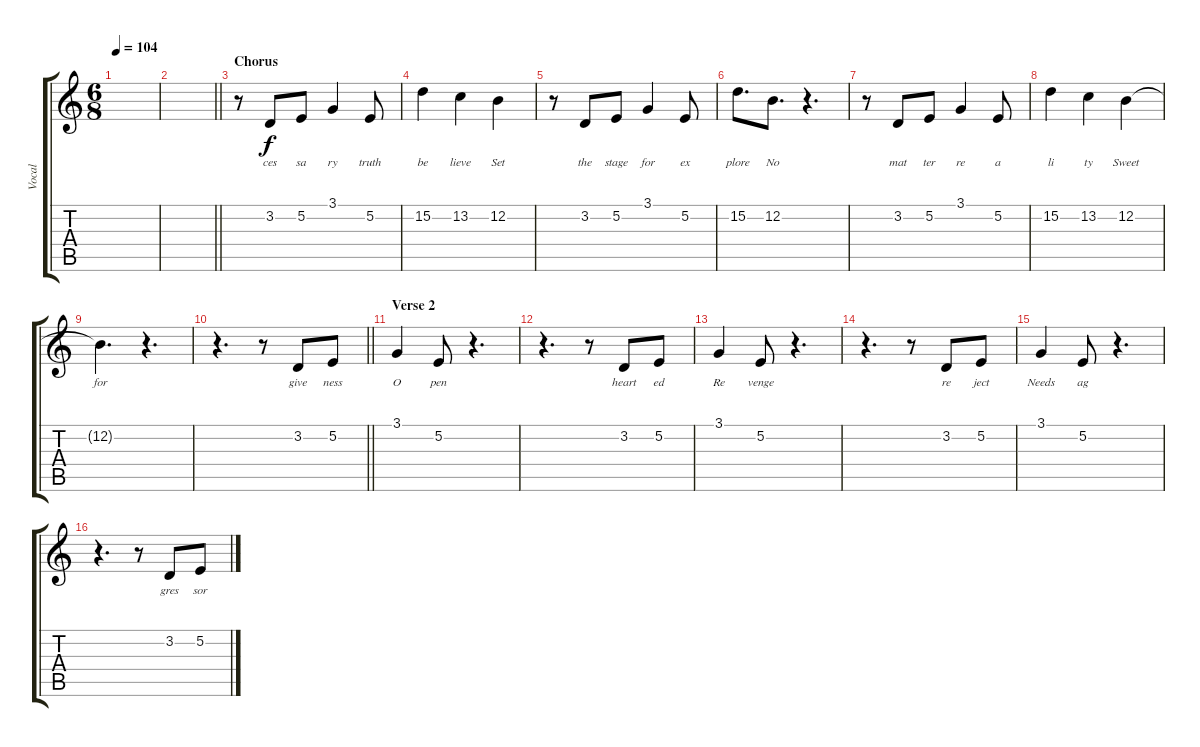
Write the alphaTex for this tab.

\track ("Vocal" "Vocal") {instrument acousticgrandpiano}
\staff {score tabs}
\tuning (E4 B3 G3 D3 A2 E2) {hide}
\ts (6 8)
\tempo 104
\clef g2
\ks c
|
\barLineRight lightlight
|
\section ("" "Chorus")
r.8 3.2.8{lyrics (0 "ces") lyrics (1 "") lyrics (2 "") lyrics (3 "") lyrics (4 "")} 5.2.8{lyrics (0 "sa") lyrics (1 "") lyrics (2 "") lyrics (3 "") lyrics (4 "")} 3.1.4{lyrics (0 "ry") lyrics (1 "") lyrics (2 "") lyrics (3 "") lyrics (4 "")} 5.2.8{lyrics (0 "truth") lyrics (1 "") lyrics (2 "") lyrics (3 "") lyrics (4 "")} |
15.2.4{lyrics (0 "be") lyrics (1 "") lyrics (2 "") lyrics (3 "") lyrics (4 "")} 13.2.4{lyrics (0 "lieve") lyrics (1 "") lyrics (2 "") lyrics (3 "") lyrics (4 "")} 12.2.4{lyrics (0 "Set") lyrics (1 "") lyrics (2 "") lyrics (3 "") lyrics (4 "")} |
r.8 3.2.8{lyrics (0 "the") lyrics (1 "") lyrics (2 "") lyrics (3 "") lyrics (4 "")} 5.2.8{lyrics (0 "stage") lyrics (1 "") lyrics (2 "") lyrics (3 "") lyrics (4 "")} 3.1.4{lyrics (0 "for") lyrics (1 "") lyrics (2 "") lyrics (3 "") lyrics (4 "")} 5.2.8{lyrics (0 "ex") lyrics (1 "") lyrics (2 "") lyrics (3 "") lyrics (4 "")} |
15.2.8{d lyrics (0 "plore") lyrics (1 "") lyrics (2 "") lyrics (3 "") lyrics (4 "")} 12.2.8{d lyrics (0 "No") lyrics (1 "") lyrics (2 "") lyrics (3 "") lyrics (4 "")} r.4{d} |
r.8 3.2.8{lyrics (0 "mat") lyrics (1 "") lyrics (2 "") lyrics (3 "") lyrics (4 "")} 5.2.8{lyrics (0 "ter") lyrics (1 "") lyrics (2 "") lyrics (3 "") lyrics (4 "")} 3.1.4{lyrics (0 "re") lyrics (1 "") lyrics (2 "") lyrics (3 "") lyrics (4 "")} 5.2.8{lyrics (0 "a") lyrics (1 "") lyrics (2 "") lyrics (3 "") lyrics (4 "")} |
15.2.4{lyrics (0 "li") lyrics (1 "") lyrics (2 "") lyrics (3 "") lyrics (4 "")} 13.2.4{lyrics (0 "ty") lyrics (1 "") lyrics (2 "") lyrics (3 "") lyrics (4 "")} 12.2.4{lyrics (0 "Sweet") lyrics (1 "") lyrics (2 "") lyrics (3 "") lyrics (4 "")} |
12.2{t}.4{d lyrics (0 "for") lyrics (1 "") lyrics (2 "") lyrics (3 "") lyrics (4 "")} r.4{d} |
\barLineRight lightlight
r.4{d} r.8 3.2.8{lyrics (0 "give") lyrics (1 "") lyrics (2 "") lyrics (3 "") lyrics (4 "")} 5.2.8{lyrics (0 "ness") lyrics (1 "") lyrics (2 "") lyrics (3 "") lyrics (4 "")} |
\section ("" "Verse 2")
3.1.4{lyrics (0 "O") lyrics (1 "") lyrics (2 "") lyrics (3 "") lyrics (4 "")} 5.2.8{lyrics (0 "pen") lyrics (1 "") lyrics (2 "") lyrics (3 "") lyrics (4 "")} r.4{d} |
r.4{d} r.8 3.2.8{lyrics (0 "heart") lyrics (1 "") lyrics (2 "") lyrics (3 "") lyrics (4 "")} 5.2.8{lyrics (0 "ed") lyrics (1 "") lyrics (2 "") lyrics (3 "") lyrics (4 "")} |
3.1.4{lyrics (0 "Re") lyrics (1 "") lyrics (2 "") lyrics (3 "") lyrics (4 "")} 5.2.8{lyrics (0 "venge") lyrics (1 "") lyrics (2 "") lyrics (3 "") lyrics (4 "")} r.4{d} |
r.4{d} r.8 3.2.8{lyrics (0 "re") lyrics (1 "") lyrics (2 "") lyrics (3 "") lyrics (4 "")} 5.2.8{lyrics (0 "ject") lyrics (1 "") lyrics (2 "") lyrics (3 "") lyrics (4 "")} |
3.1.4{lyrics (0 "Needs") lyrics (1 "") lyrics (2 "") lyrics (3 "") lyrics (4 "")} 5.2.8{lyrics (0 "ag") lyrics (1 "") lyrics (2 "") lyrics (3 "") lyrics (4 "")} r.4{d} |
r.4{d} r.8 3.2.8{lyrics (0 "gres") lyrics (1 "") lyrics (2 "") lyrics (3 "") lyrics (4 "")} 5.2.8{lyrics (0 "sor") lyrics (1 "") lyrics (2 "") lyrics (3 "") lyrics (4 "")}
